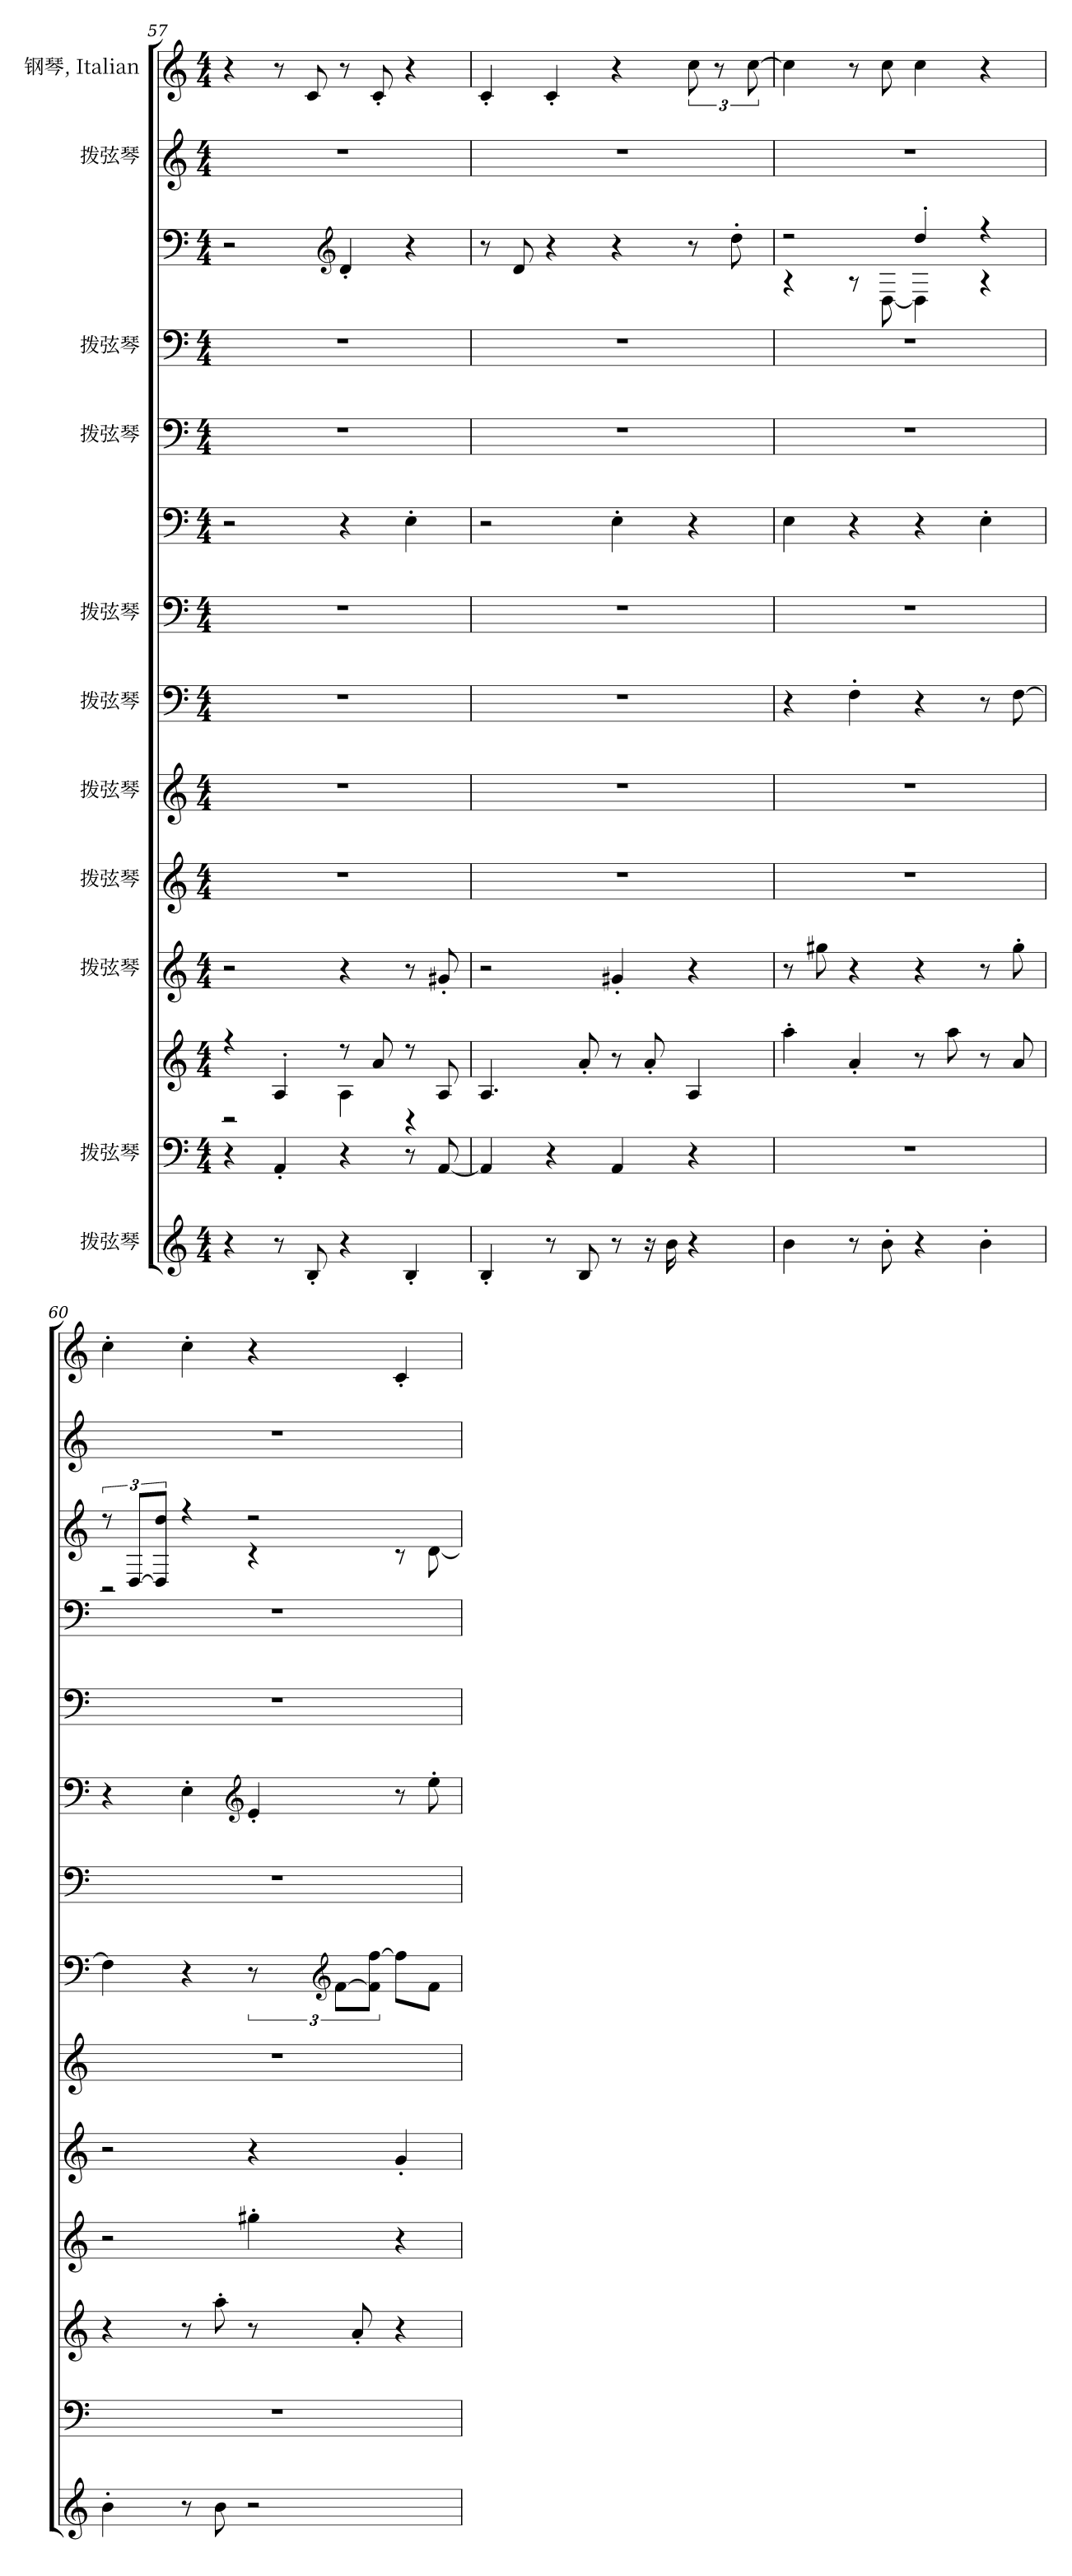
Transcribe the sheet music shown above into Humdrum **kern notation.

**kern	**kern	**kern	**kern	**kern	**kern	**kern	**kern	**kern	**kern	**kern	**kern	**kern	**kern
*part11	*part10	*part10	*part9	*part8	*part7	*part6	*part5	*part5	*part4	*part3	*part3	*part2	*part1
*staff14	*staff13	*staff12	*staff11	*staff10	*staff9	*staff8	*staff7	*staff6	*staff5	*staff4	*staff3	*staff2	*staff1
*I"拨弦琴	*I"拨弦琴	*	*I"拨弦琴	*I"拨弦琴	*I"拨弦琴	*I"拨弦琴	*I"拨弦琴	*	*I"拨弦琴	*I"拨弦琴	*	*I"拨弦琴	*I"钢琴, Italian
*clefG2	*clefF4	*clefG2	*clefG2	*clefG2	*clefG2	*clefF4	*clefF4	*clefF4	*clefF4	*clefF4	*clefF4	*clefG2	*clefG2
*k[]	*k[]	*k[]	*k[]	*k[]	*k[]	*k[]	*k[]	*k[]	*k[]	*k[]	*k[]	*k[]	*k[]
*M4/4	*M4/4	*M4/4	*M4/4	*M4/4	*M4/4	*M4/4	*M4/4	*M4/4	*M4/4	*M4/4	*M4/4	*M4/4	*M4/4
=57	=57	=57	=57	=57	=57	=57	=57	=57	=57	=57	=57	=57	=57
*	*	*^	*	*	*	*	*	*	*	*	*	*	*
4r	4r	4r	2r	2r	1r	1r	1r	1r	2r	1r	1r	2r	1r	4r
8r	4AA'/	4A'/	.	.	.	.	.	.	.	.	.	.	.	8r
8B'/	.	.	.	.	.	.	.	.	.	.	.	.	.	8c/
*	*	*	*	*	*	*	*	*	*	*	*	*clefG2	*	*
4r	4r	8r	4A\	4r	.	.	.	.	4r	.	.	4d'/	.	8r
.	.	8a/	.	.	.	.	.	.	.	.	.	.	.	8c'/
4B'/	8r	8r	4r	8r	.	.	.	.	4E'\	.	.	4r	.	4r
.	[8AA/	8A/	.	8g#X'/	.	.	.	.	.	.	.	.	.	.
*	*	*v	*v	*	*	*	*	*	*	*	*	*	*	*
!!LO:PB:g=z
=58	=58	=58	=58	=58	=58	=58	=58	=58	=58	=58	=58	=58	=58
4B'/	4AA/]	4.A/	2r	1r	1r	1r	1r	2r	1r	1r	8r	1r	4c'/
.	.	.	.	.	.	.	.	.	.	.	8d/	.	.
8r	4r	.	.	.	.	.	.	.	.	.	4r	.	4c'/
8B/	.	8a'/	.	.	.	.	.	.	.	.	.	.	.
8r	4AA/	8r	4g#X'/	.	.	.	.	4E'\	.	.	4r	.	4r
16r	.	8a'/	.	.	.	.	.	.	.	.	.	.	.
16b\	.	.	.	.	.	.	.	.	.	.	.	.	.
4r	4r	4A/	4r	.	.	.	.	4r	.	.	8r	.	12cc\
.	.	.	.	.	.	.	.	.	.	.	.	.	12r
.	.	.	.	.	.	.	.	.	.	.	8dd'\	.	.
.	.	.	.	.	.	.	.	.	.	.	.	.	[12cc\
=59	=59	=59	=59	=59	=59	=59	=59	=59	=59	=59	=59	=59	=59
*	*	*	*	*	*	*	*	*	*	*	*^	*	*
4b\	1r	4aa'\	8r	1r	1r	4r	1r	4E\	1r	1r	2r	4r	1r	4cc\]
.	.	.	8gg#X\	.	.	.	.	.	.	.	.	.	.	.
8r	.	4a'/	4r	.	.	4F'\	.	4r	.	.	.	8r	.	8r
8b'\	.	.	.	.	.	.	.	.	.	.	.	[8D\	.	8cc\
4r	.	8r	4r	.	.	4r	.	4r	.	.	4dd'/	4D\]	.	4cc\
.	.	8aa\	.	.	.	.	.	.	.	.	.	.	.	.
4b'\	.	8r	8r	.	.	8r	.	4E'\	.	.	4r	4r	.	4r
.	.	8a/	8gg#'\	.	.	[8F\	.	.	.	.	.	.	.	.
=60	=60	=60	=60	=60	=60	=60	=60	=60	=60	=60	=60	=60	=60	=60
4b'\	1r	4r	2r	2r	1r	4F\]	1r	4r	1r	1r	12r	2r	1r	4cc'\
.	.	.	.	.	.	.	.	.	.	.	[12D/L	.	.	.
.	.	.	.	.	.	.	.	.	.	.	12D/] 12dd/J	.	.	.
8r	.	8r	.	.	.	4r	.	4E'\	.	.	4r	.	.	4cc'\
8b\	.	8aa'\	.	.	.	.	.	.	.	.	.	.	.	.
*	*	*	*	*	*	*	*	*clefG2	*	*	*	*	*	*
2r	.	8r	4gg#X'\	4r	.	12r	.	4e'/	.	.	2r	4r	.	4r
*	*	*	*	*	*	*clefG2	*	*	*	*	*	*	*	*
.	.	.	.	.	.	[12f\L	.	.	.	.	.	.	.	.
.	.	8a'/	.	.	.	.	.	.	.	.	.	.	.	.
.	.	.	.	.	.	12f\] [12ff\J	.	.	.	.	.	.	.	.
.	.	4r	4r	4g'/	.	8ff\L]	.	8r	.	.	.	8r	.	4c'/
.	.	.	.	.	.	8f\J	.	8ee'\	.	.	.	[8d\	.	.
*	*	*	*	*	*	*	*	*	*	*	*v	*v	*	*
=	=	=	=	=	=	=	=	=	=	=	=	=	=
*-	*-	*-	*-	*-	*-	*-	*-	*-	*-	*-	*-	*-	*-
